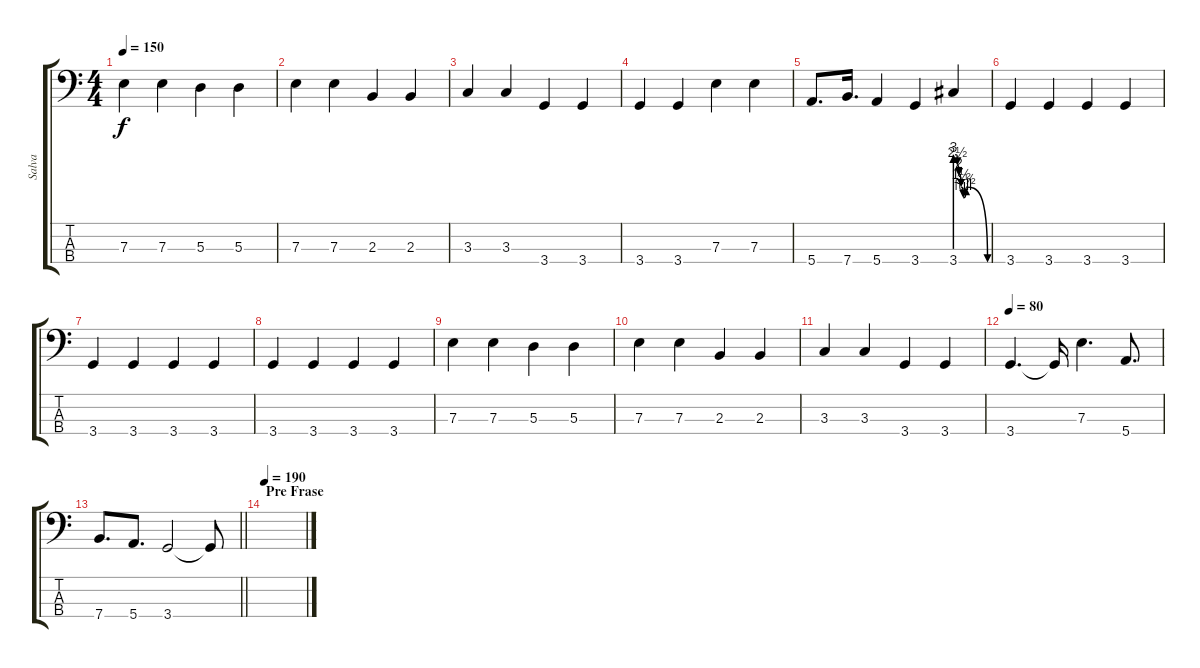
\track ("Salva" "Salva") {instrument electricbassfinger}
\staff {score tabs}
\tuning (G2 D2 A1 E1) {hide}
\ts (4 4)
\tempo 150
\clef f4
\ks c
7.3.4{dy f} 7.3.4 5.3.4 5.3.4 |
7.3.4 7.3.4 2.3.4 2.3.4 |
3.3.4 3.3.4 3.4.4 3.4.4 |
3.4.4 3.4.4 7.3.4 7.3.4 |
5.4.8{d} 7.4.16{d} 5.4.4 3.4.4 3.4{be (custom 0 12 2 12 4 10 7 8 9 8 11 6 15 4 20 6 60 0)}.4 |
3.4.4 3.4.4 3.4.4 3.4.4 |
3.4.4 3.4.4 3.4.4 3.4.4 |
3.4.4 3.4.4 3.4.4 3.4.4 |
7.3.4 7.3.4 5.3.4 5.3.4 |
7.3.4 7.3.4 2.3.4 2.3.4 |
3.3.4 3.3.4 3.4.4 3.4.4 |
\tempo 80
3.4.4{d} 3.4{t}.16 7.3.4{d} 5.4.8{d} |
\barLineRight lightlight
7.4.8{d} 5.4.8{d} 3.4.2 3.4{t}.8 |
\section ("" "Pre Frase")
\tempo 190
